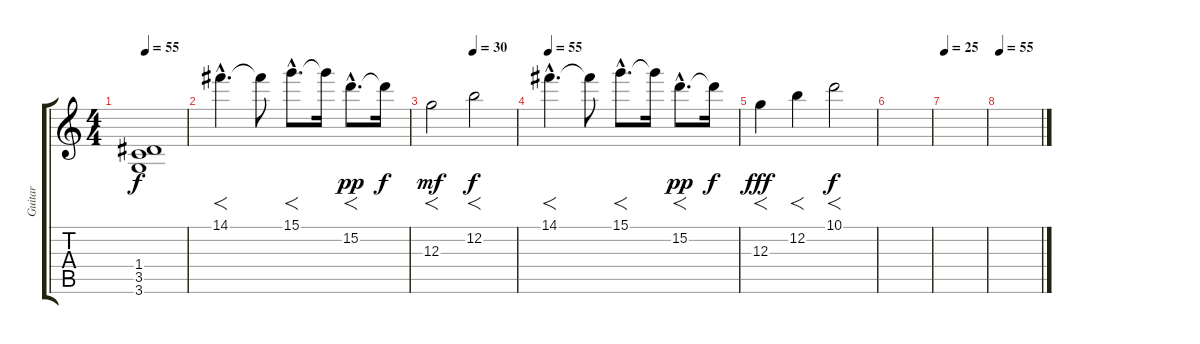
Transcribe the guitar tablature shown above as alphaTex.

\track ("Guitar" "Guitar") {instrument acousticguitarsteel}
\staff {score tabs}
\tuning (E4 B3 G3 D3 A2 E2) {hide}
\ts (4 4)
\tempo 55
\clef g2
\ks c
(1.4{t} 3.5{t} 3.6{t}).1{dy f} |
14.1{hac}.4{f d volume 16 instrument electricguitarjazz} 14.1{t}.8 15.1{hac}.8{f d} 15.1{t}.16 15.2{hac}.8{f d dy pp} 15.2{t}.16{dy f} |
\tempo (30 0.5)
12.3.2{f dy mf} 12.2.2{f dy f} |
\tempo 55
14.1{hac}.4{f d} 14.1{t}.8 15.1{hac}.8{f d} 15.1{t}.16 15.2{hac}.8{f d dy pp} 15.2{t}.16{dy f} |
12.3.4{f dy fff} 12.2.4{f} 10.1.2{f dy f} |
|
\tempo 25
|
\tempo 55
